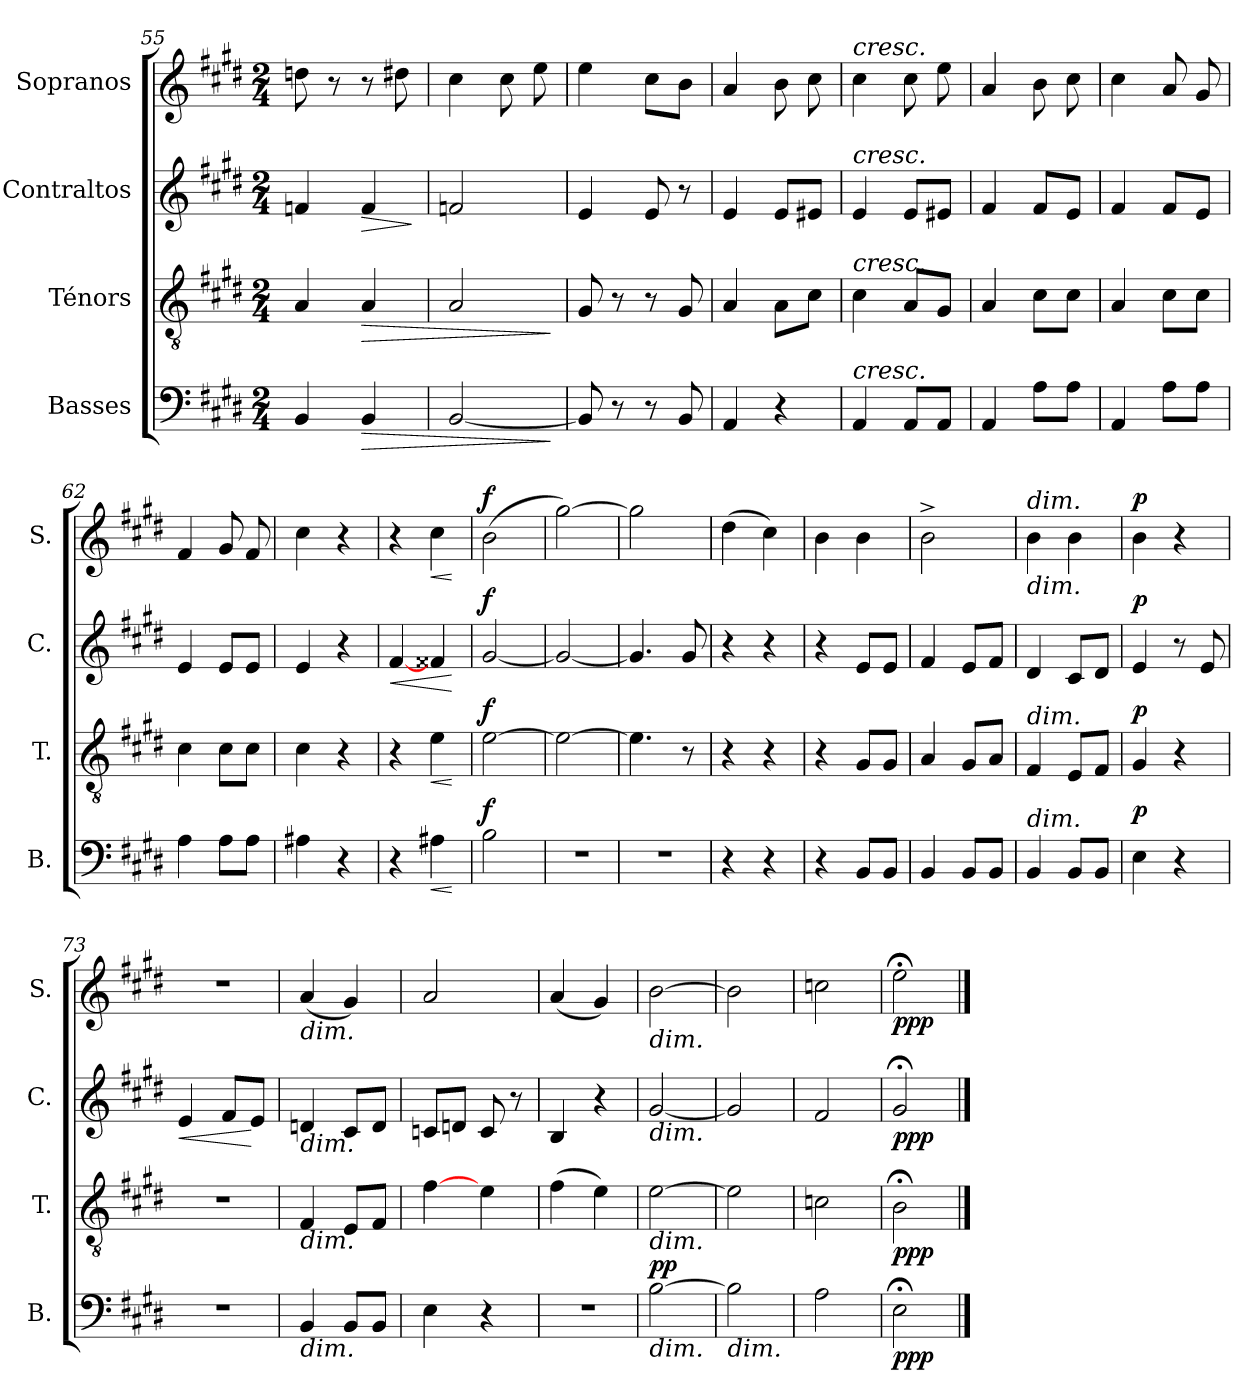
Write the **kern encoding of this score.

**kern	**dynam	**kern	**dynam	**kern	**dynam	**kern	**dynam
*part4	*part4	*part3	*part3	*part2	*part2	*part1	*part1
*staff4	*staff4	*staff3	*staff3	*staff2	*staff2	*staff1	*staff1
*I"Basses	*	*I"Ténors	*	*I"Contraltos	*	*I"Sopranos	*
*I'B.	*	*I'T.	*	*I'C.	*	*I'S.	*
*clefF4	*	*clefGv2	*	*clefG2	*	*clefG2	*
*k[f#c#g#d#]	*	*k[f#c#g#d#]	*	*k[f#c#g#d#]	*	*k[f#c#g#d#]	*
*E:	*	*E:	*	*E:	*	*E:	*
*M2/4	*	*M2/4	*	*M2/4	*	*M2/4	*
=55	=55	=55	=55	=55	=55	=55	=55
4BB/	.	4A/	.	4fn/	.	8ddn\	.
.	.	.	.	.	.	8r	.
!	!LO:HP:b	!	!LO:HP:b	!	!LO:HP:b	!	!
4BB/	>	4A/	>	4f/	>	8r	.
.	.	.	.	.	.	8dd#X\	.
.	.	.	.	.	]	.	.
=56	=56	=56	=56	=56	=56	=56	=56
[2BB/	.	2A/	.	2fn/	.	4cc#\	.
.	.	.	.	.	.	8cc#\	.
.	.	.	.	.	.	8ee\	.
.	]	.	]	.	.	.	.
!!LO:PB:g=z
=57	=57	=57	=57	=57	=57	=57	=57
8BB/]	.	8G#/	.	4e/	.	4ee\	.
8r	.	8r	.	.	.	.	.
8r	.	8r	.	8e/	.	8cc#\L	.
8BB/	.	8G#/	.	8r	.	8b\J	.
=58	=58	=58	=58	=58	=58	=58	=58
4AA/	.	4A/	.	4e/	.	4a/	.
4r	.	8A\L	.	8e/L	.	8b\	.
.	.	8c#\J	.	8e#X/J	.	8cc#\	.
=59	=59	=59	=59	=59	=59	=59	=59
!	!	!	!	!	!	!LO:TX:a:i:t=cresc.	!
!	!	!	!	!LO:TX:a:i:t=cresc.	!	!	!
!	!	!LO:TX:a:i:t=cresc.	!	!	!	!	!
!LO:TX:a:i:t=cresc.	!	!	!	!	!	!	!
4AA/	.	4c#\	.	4e/	.	4cc#\	.
8AA/L	.	8A/L	.	8e/L	.	8cc#\	.
8AA/J	.	8G#/J	.	8e#X/J	.	8ee\	.
=60	=60	=60	=60	=60	=60	=60	=60
4AA/	.	4A/	.	4f#/	.	4a/	.
8A\L	.	8c#\L	.	8f#/L	.	8b\	.
8A\J	.	8c#\J	.	8e/J	.	8cc#\	.
=61	=61	=61	=61	=61	=61	=61	=61
4AA/	.	4A/	.	4f#/	.	4cc#\	.
8A\L	.	8c#\L	.	8f#/L	.	8a/	.
8A\J	.	8c#\J	.	8e/J	.	8g#/	.
=62	=62	=62	=62	=62	=62	=62	=62
4A\	.	4c#\	.	4e/	.	4f#/	.
8A\L	.	8c#\L	.	8e/L	.	8g#/	.
8A\J	.	8c#\J	.	8e/J	.	8f#/	.
=63	=63	=63	=63	=63	=63	=63	=63
4A#X\	.	4c#\	.	4e/	.	4cc#\	.
4r	.	4r	.	4r	.	4r	.
=64	=64	=64	=64	=64	=64	=64	=64
!	!	!	!	!	!LO:HP:b	!	!
4r	.	4r	.	[4f#/	<	4r	.
!	!LO:HP:b	!	!LO:HP:b	!	!	!	!LO:HP:b
4A#X\	<	4e\	<	4f##X/	.	4cc#\	<
.	[	.	[	.	[	.	[
!!LO:LB:g=z
=65	=65	=65	=65	=65	=65	=65	=65
!	!LO:DY:a	!	!LO:DY:a	!	!LO:DY:a	!	!LO:DY:a
2B\	f	[2e\	f	[2g#/	f	(>2b\	f
=66	=66	=66	=66	=66	=66	=66	=66
2r	.	2e\_	.	2g#/_	.	[2gg#\)	.
=67	=67	=67	=67	=67	=67	=67	=67
2r	.	4.e\]	.	4.g#/]	.	2gg#\]	.
.	.	8r	.	8g#/	.	.	.
=68	=68	=68	=68	=68	=68	=68	=68
4r	.	4r	.	4r	.	(>4dd#\	.
4r	.	4r	.	4r	.	4cc#\)	.
=69	=69	=69	=69	=69	=69	=69	=69
4r	.	4r	.	4r	.	4b\	.
8BB/L	.	8G#/L	.	8e/L	.	4b\	.
8BB/J	.	8G#/J	.	8e/J	.	.	.
=70	=70	=70	=70	=70	=70	=70	=70
4BB/	.	4A/	.	4f#/	.	2b^>\	.
8BB/L	.	8G#/L	.	8e/L	.	.	.
8BB/J	.	8A/J	.	8f#/J	.	.	.
=71	=71	=71	=71	=71	=71	=71	=71
!	!	!	!	!	!	!LO:TX:a:i:t=dim.	!
!	!	!	!	!	!	!LO:TX:b:i:t=dim.	!
!	!	!LO:TX:a:i:t=dim.	!	!	!	!	!
!LO:TX:a:i:t=dim.	!	!	!	!	!	!	!
4BB/	.	4F#/	.	4d#/	.	4b\	.
8BB/L	.	8E/L	.	8c#/L	.	4b\	.
8BB/J	.	8F#/J	.	8d#/J	.	.	.
=72	=72	=72	=72	=72	=72	=72	=72
!	!LO:DY:a	!	!LO:DY:a	!	!LO:DY:a	!	!LO:DY:a
4E\	p	4G#/	p	4e/	p	4b\	p
4r	.	4r	.	8r	.	4r	.
.	.	.	.	8e/	.	.	.
=73	=73	=73	=73	=73	=73	=73	=73
!	!	!	!	!	!LO:HP:b	!	!
2r	.	2r	.	4e/	<	2r	.
.	.	.	.	8f#/L	.	.	.
.	.	.	.	8e/J	[	.	.
!!LO:PB:g=z
=74	=74	=74	=74	=74	=74	=74	=74
!	!	!	!	!	!	!LO:TX:b:i:t=dim.	!
!	!	!	!	!LO:TX:b:i:t=dim.	!	!	!
!	!	!LO:TX:b:i:t=dim.	!	!	!	!	!
!LO:TX:b:i:t=dim.	!	!	!	!	!	!	!
4BB/	.	4F#/	.	4dn/	.	(<4a/	.
8BB/L	.	8E/L	.	8c#/L	.	4g#/)	.
8BB/J	.	8F#/J	.	8d/J	.	.	.
=75	=75	=75	=75	=75	=75	=75	=75
4E\	.	[4f#\	.	8cn/L	.	2a/	.
.	.	.	.	8dn/J	.	.	.
4r	.	4e\	.	8c/	.	.	.
.	.	.	.	8r	.	.	.
=76	=76	=76	=76	=76	=76	=76	=76
2r	.	(>4f#\	.	4B/	.	(<4a/	.
.	.	4e\)	.	4r	.	4g#/)	.
=77	=77	=77	=77	=77	=77	=77	=77
!	!	!	!	!	!	!LO:TX:b:i:t=dim.	!
!	!	!	!	!LO:TX:b:i:t=dim.	!	!	!
!	!	!LO:TX:b:i:t=dim.	!	!	!	!	!
!LO:TX:b:i:t=dim.	!	!	!	!	!	!	!
!	!LO:DY:a	!	!	!	!	!	!
[2B\	pp	[2e\	.	[2g#/	.	[2b\	.
=78	=78	=78	=78	=78	=78	=78	=78
!LO:TX:b:i:t=dim.	!	!	!	!	!	!	!
2B\]	.	2e\]	.	2g#/]	.	2b\]	.
=79	=79	=79	=79	=79	=79	=79	=79
2A\	.	2cn\	.	2f#/	.	2ccn\	.
=80	=80	=80	=80	=80	=80	=80	=80
!	!LO:DY:b	!	!LO:DY:b	!	!LO:DY:b	!	!LO:DY:b
2E;<\	ppp	2B;<\	ppp	2g#;</	ppp	2ee;<\	ppp
==	==	==	==	==	==	==	==
*-	*-	*-	*-	*-	*-	*-	*-
